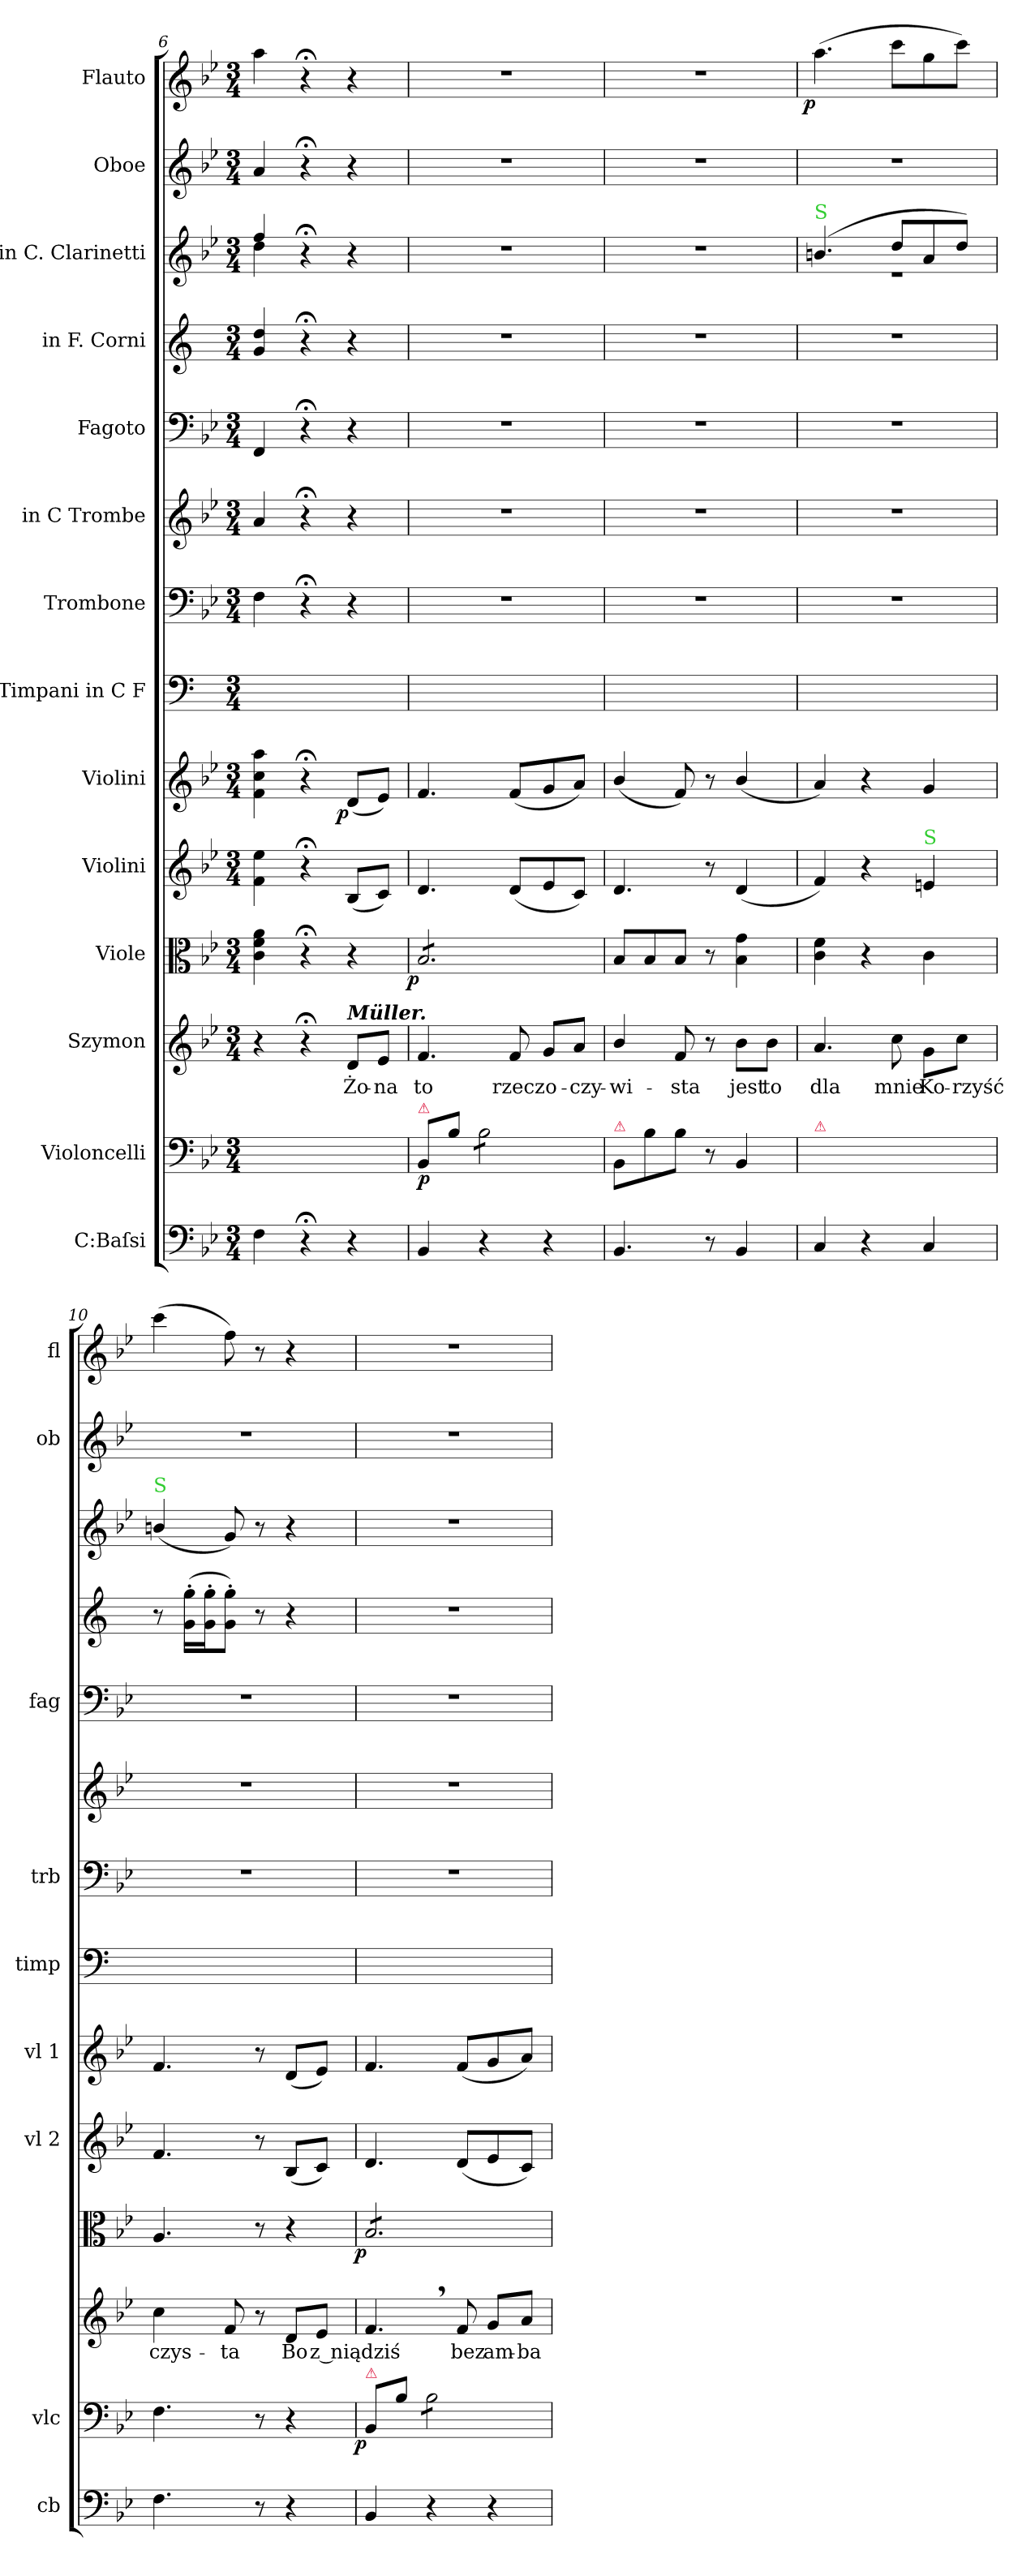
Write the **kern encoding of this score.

**kern	**kern	**dynam	**kern	**text	**kern	**dynam	**kern	**kern	**dynam	**kern	**kern	**kern	**kern	**kern	**kern	**kern	**kern	**dynam
*part14	*part13	*part13	*part12	*part12	*part11	*part11	*part10	*part9	*part9	*part8	*part7	*part6	*part5	*part4	*part3	*part2	*part1	*part1
*staff14	*staff13	*staff13	*staff12	*staff12	*staff11	*staff11	*staff10	*staff9	*staff9	*staff8	*staff7	*staff6	*staff5	*staff4	*staff3	*staff2	*staff1	*staff1
*I"C:Baſsi	*I"Violoncelli	*	*I"Szymon	*	*I"Viole	*	*I"Violini	*I"Violini	*	*I"Timpani in C F	*I"Trombone	*I"in C Trombe	*I"Fagoto	*I"in F. Corni	*I"in C. Clarinetti	*I"Oboe	*I"Flauto	*
*I'cb	*I'vlc	*	*	*	*	*	*I'vl 2	*I'vl 1	*	*I'timp	*I'trb	*	*I'fag	*	*	*I'ob	*I'fl	*
*clefF4	*clefF4	*	*clefG2	*	*clefC3	*	*clefG2	*clefG2	*	*clefF4	*clefF4	*clefG2	*clefF4	*clefG2	*clefG2	*clefG2	*clefG2	*
*	*	*	*ITrd8c12	*	*	*	*	*	*	*	*	*	*	*ITrd1c2	*ITrd1c2	*	*	*
*k[b-e-]	*k[b-e-]	*	*k[b-e-]	*	*k[b-e-]	*	*k[b-e-]	*k[b-e-]	*	*k[]	*k[b-e-]	*k[b-e-]	*k[b-e-]	*k[b-e-]	*k[b-e-a-d-]	*k[b-e-]	*k[b-e-]	*
*B-:	*B-:	*	*B-:	*	*B-:	*	*B-:	*B-:	*	*	*B-:	*B-:	*B-:	*B-:	*	*B-:	*B-:	*
*M3/4	*M3/4	*	*M3/4	*	*M3/4	*	*M3/4	*M3/4	*	*M3/4	*M3/4	*M3/4	*M3/4	*M3/4	*M3/4	*M3/4	*M3/4	*
=6	=6	=6	=6	=6	=6	=6	=6	=6	=6	=6	=6	=6	=6	=6	=6	=6	=6	=6
*	*	*	*	*	*	*	*	*	*	*	*	*	*	*	*^	*	*	*
4F\	4F\yy	.	4r	.	4c\ 4f\ 4a\	.	4f\ 4ee-\	4f\ 4cc\ 4aa\	.	2.ryy	4F\	4a/	4FF/	4f/ 4cc/	4ee-/	4cc\	4a/	4aa\	.
4r;<	4ryy	.	4r;<	.	4r;<	.	4r;<	4r;<	.	.	4r;<	4r;<	4r;<	4r;<	4r;<	2ryy	4r;<	4r;<	.
!	!	!	!LO:TX:a:Bi:t=Müller.	!	!	!	!	!	!	!	!	!	!	!	!	!	!	!	!
!	!	!	!	!	!	!	!	!	!LO:DY:b:rj	!	!	!	!	!	!	!	!	!	!
4r	4ryy	.	8D/L	Żo-	4r	.	(<8B-/L	(<8d/L	p	.	4r	4r	4r	4r	4r	.	4r	4r	.
.	.	.	8E-/J	-na	.	.	8c/J)	8e-/J)	.	.	.	.	.	.	.	.	.	.	.
*	*	*	*	*	*	*	*	*	*	*	*	*	*	*	*v	*v	*	*	*
=7	=7	=7	=7	=7	=7	=7	=7	=7	=7	=7	=7	=7	=7	=7	=7	=7	=7	=7
!	!LO:TX:a:color=crimson:t=⚠	!	!	!	!	!	!	!	!	!	!	!	!	!	!	!	!	!
!	!	!LO:DY:b	!	!	!	!LO:DY:b:rj	!	!	!	!	!	!	!	!	!	!	!	!
*	*	*	*	*	*tremolo	*	*	*	*	*	*	*	*	*	*	*	*	*
4BB-/	8BB-/L	p	4.F/	to	8B-/L	p	4.d/	4.f/	.	2.ryy	2.r	2.r	2.r	2.r	2.r	2.r	2.r	.
.	8B-\J	.	.	.	8B-/	.	.	.	.	.	.	.	.	.	.	.	.	.
*	*tremolo	*	*	*	*	*	*	*	*	*	*	*	*	*	*	*	*	*
4r	8B-\L	.	.	.	8B-/	.	.	.	.	.	.	.	.	.	.	.	.	.
.	8B-\	.	8F/	rzecz	8B-/	.	(<8d/L	(<8f/L	.	.	.	.	.	.	.	.	.	.
4r	8B-\	.	8G/L	o-	8B-/	.	8e-/	8g/	.	.	.	.	.	.	.	.	.	.
.	8B-\J	.	8A/J	-czy-	8B-/J	.	8c/J)	8a/J)	.	.	.	.	.	.	.	.	.	.
*	*	*	*	*	*Xtremolo	*	*	*	*	*	*	*	*	*	*	*	*	*
*	*Xtremolo	*	*	*	*	*	*	*	*	*	*	*	*	*	*	*	*	*
=8	=8	=8	=8	=8	=8	=8	=8	=8	=8	=8	=8	=8	=8	=8	=8	=8	=8	=8
!	!LO:TX:a:color=crimson:t=⚠	!	!	!	!	!	!	!	!	!	!	!	!	!	!	!	!	!
4.BB-/	8BB-/L	.	4B-/	-wi-	8B-/L	.	4.d/	(<4b-/	.	2.ryy	2.r	2.r	2.r	2.r	2.r	2.r	2.r	.
.	8B-\	.	.	.	8B-/	.	.	.	.	.	.	.	.	.	.	.	.	.
.	8B-\J	.	8F/	-sta	8B-/J	.	.	8f/)	.	.	.	.	.	.	.	.	.	.
8r	8r	.	8r	.	8r	.	8r	8r	.	.	.	.	.	.	.	.	.	.
4BB-/	4BB-/	.	8B-\L	jest	4B-\ 4g\	.	(4d	(<4b-/	.	.	.	.	.	.	.	.	.	.
.	.	.	8B-\J	to	.	.	.	.	.	.	.	.	.	.	.	.	.	.
=9	=9	=9	=9	=9	=9	=9	=9	=9	=9	=9	=9	=9	=9	=9	=9	=9	=9	=9
*	*	*	*	*	*	*	*	*	*	*	*	*	*	*	*^	*	*	*
!	!	!	!	!	!	!	!	!	!	!	!	!	!	!	!LO:TX:a:color=limegreen:t=S	!	!	!	!
!	!LO:TX:a:color=crimson:t=⚠	!	!	!	!	!	!	!	!	!	!	!	!	!	!	!	!	!	!
!	!	!	!	!	!	!	!	!	!	!	!	!	!	!	!	!	!	!	!LO:DY:b:rj
4C/	4C/yy	.	4.A/	dla	4c\ 4f\	.	4f)	4a/)	.	2.ryy	2.r	2.r	2.r	2.r	(>4.an/	2.re	2.r	(>4.aa\	p
4r	4ryy	.	.	.	4r	.	4r	4r	.	.	.	.	.	.	.	.	.	.	.
.	.	.	8c\	mnie	.	.	.	.	.	.	.	.	.	.	8cc/L	.	.	8ccc\L	.
!	!	!	!	!	!	!	!LO:TX:a:color=limegreen:t=S	!	!	!	!	!	!	!	!	!	!	!	!
4C/	4C/yy	.	8G\L	Ko-	4c\	.	4en/	4g/	.	.	.	.	.	.	8g/	.	.	8gg\	.
.	.	.	8c\J	-rzyść	.	.	.	.	.	.	.	.	.	.	8cc/J)	.	.	8ccc\J)	.
*	*	*	*	*	*	*	*	*	*	*	*	*	*	*	*v	*v	*	*	*
=10	=10	=10	=10	=10	=10	=10	=10	=10	=10	=10	=10	=10	=10	=10	=10	=10	=10	=10
!	!	!	!	!	!	!	!	!	!	!	!	!	!	!	!LO:TX:a:color=limegreen:t=S	!	!	!
4.F\	4.F\	.	4c\	czys-	4.A/	.	4.f/	4.f/	.	2.ryy	2.r	2.r	2.r	8r	(>4an/	2.r	(>4ccc\	.
.	.	.	.	.	.	.	.	.	.	.	.	.	.	(>16f'>\ 16ff'>\LL	.	.	.	.
.	.	.	.	.	.	.	.	.	.	.	.	.	.	16f'>\ 16ff'>\J	.	.	.	.
.	.	.	8F/	-ta	.	.	.	.	.	.	.	.	.	8f'>\ 8ff'>\J)	8f/)	.	8ff\)	.
8r	8r	.	8r	.	8r	.	8r	8r	.	.	.	.	.	8r	8r	.	8r	.
4r	4r	.	8D/L	Bo	4r	.	(<8B-/L	(<8d/L	.	.	.	.	.	4r	4r	.	4r	.
.	.	.	8E-/J	z nią	.	.	8c/J)	8e-/J)	.	.	.	.	.	.	.	.	.	.
=11	=11	=11	=11	=11	=11	=11	=11	=11	=11	=11	=11	=11	=11	=11	=11	=11	=11	=11
!	!LO:TX:a:color=crimson:t=⚠	!	!	!	!	!	!	!	!	!	!	!	!	!	!	!	!	!
!	!	!LO:DY:b:rj	!	!	!	!LO:DY:b:rj	!	!	!	!	!	!	!	!	!	!	!	!
*	*	*	*	*	*tremolo	*	*	*	*	*	*	*	*	*	*	*	*	*
4BB-/	8BB-/L	p	4.F,/	dziś	8B-/L	p	4.d/	4.f/	.	2.ryy	2.r	2.r	2.r	2.r	2.r	2.r	2.r	.
.	8B-\J	.	.	.	8B-/	.	.	.	.	.	.	.	.	.	.	.	.	.
*	*tremolo	*	*	*	*	*	*	*	*	*	*	*	*	*	*	*	*	*
4r	8B-\L	.	.	.	8B-/	.	.	.	.	.	.	.	.	.	.	.	.	.
.	8B-\	.	8F/	bez	8B-/	.	(<8d/L	(<8f/L	.	.	.	.	.	.	.	.	.	.
4r	8B-\	.	8G/L	am-	8B-/	.	8e-/	8g/	.	.	.	.	.	.	.	.	.	.
.	8B-\J	.	8A/J	-ba-	8B-/J	.	8c/J)	8a/J)	.	.	.	.	.	.	.	.	.	.
*	*	*	*	*	*Xtremolo	*	*	*	*	*	*	*	*	*	*	*	*	*
*	*Xtremolo	*	*	*	*	*	*	*	*	*	*	*	*	*	*	*	*	*
=	=	=	=	=	=	=	=	=	=	=	=	=	=	=	=	=	=	=
*-	*-	*-	*-	*-	*-	*-	*-	*-	*-	*-	*-	*-	*-	*-	*-	*-	*-	*-
